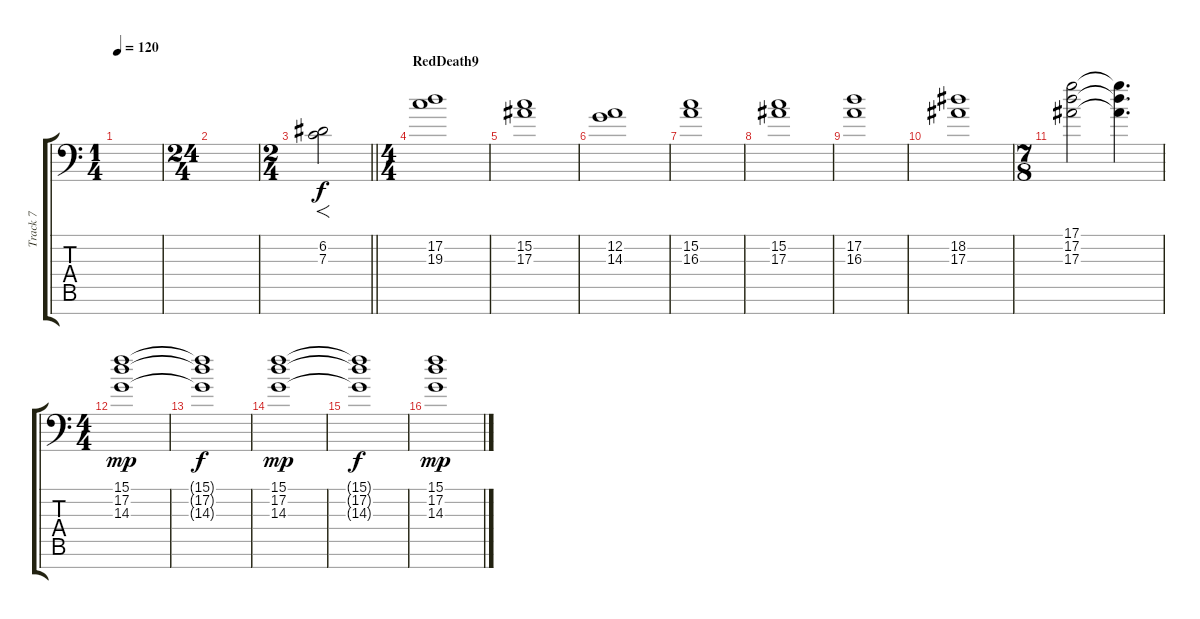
\track ("Track 7" "Track 7") {instrument stringensemble1}
\staff {score tabs}
\tuning (D4 A3 F3 C3 G2 D2 G1) {hide}
\ts (1 4)
\tempo 120
\clef f4
\ks c
|
\ts (24 4)
|
\ts (2 4)
\barLineRight lightlight
(6.2 7.3).2{f} |
\ts (4 4)
\section ("" "RedDeath9")
(17.2 19.3).1 |
(15.2 17.3).1 |
(12.2 14.3).1 |
(15.2 16.3).1 |
(15.2 17.3).1 |
(17.2 16.3).1 |
(18.2 17.3).1 |
\ts (7 8)
(17.1 17.2 17.3).2 (17.1{t} 17.2{t} 17.3{t}).4{d} |
\ts (4 4)
(15.1 17.2 14.3).1{dy mp} |
(15.1{t} 17.2{t} 14.3{t}).1{dy f} |
(15.1 17.2 14.3).1{dy mp} |
(15.1{t} 17.2{t} 14.3{t}).1{dy f} |
(15.1 17.2 14.3).1{dy mp}
